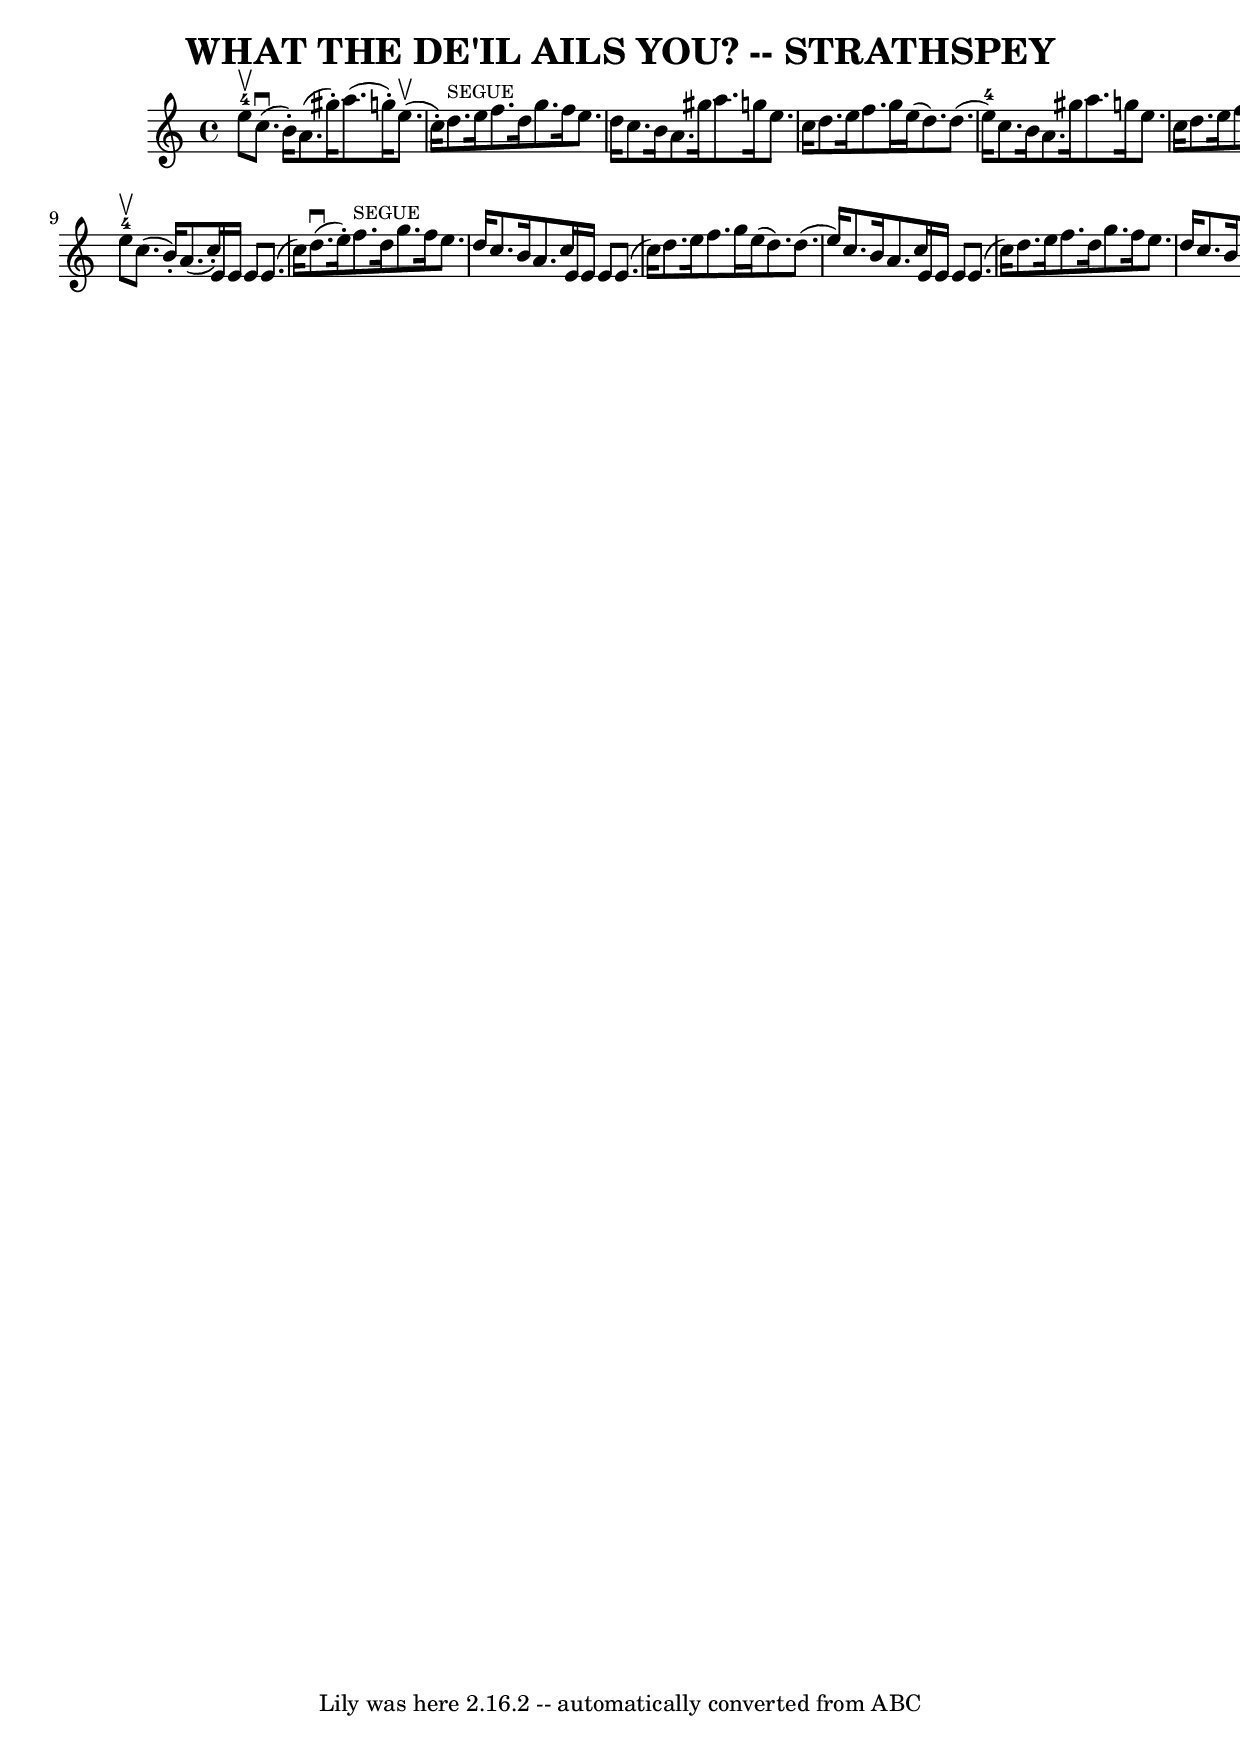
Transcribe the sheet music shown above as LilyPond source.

\version "2.16.2"
\include "Mammoth.ily"
\header {
  %% book = "Ryan's Mammoth Collection of Fiddle Tunes"
  composer = ""
  crossRefNumber = "1"
  footnotes = ""
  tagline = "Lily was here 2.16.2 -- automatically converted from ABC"
  title = "WHAT THE DE'IL AILS YOU? -- STRATHSPEY"

}
voicedefault =  {


  \override Staff.TimeSignature #'style = #'C
  \time 4/4 
  \key a \minor
  e''8-4^\upbow   |
  c''8. (^\downbow 
  b'16-.) a'8. (gis''16-.) a''8. (g''!16-.) e''8. (^\upbow c''16-.)   |
  d''8.^\segue e''16 f''8. d''16  
  g''8. f''16 e''8. d''16    |
  c''8. b'16 a'8.    
  gis''16 a''8. g''!16 e''8. c''16    |
  d''8. e''16    
  f''8. g''16 e''16 (d''8.) d''8. (e''16-4)   |
  
  c''8. b'16 a'8. gis''16 a''8. g''!16 e''8. c''16     |
  d''8. e''16 f''8. d''16 g''8. f''16 e''8. d''16  |
  c''8. b'16 a'8. gis''16 a''8. g''!16 e''8.    
  c''16    |
  d''8. e''16 f''8. g''16 e''16 (c''8.)   
  c''8    \bar "|." e''8-4^\upbow   |
  c''8. (b'16-.)   
  a'8. (c''16-.) e'16 e'16 e'8 e'8. (c''16)   |
  
  d''8. (^\downbow e''16-.) f''8.^\segue d''16 g''8. f''16    
  e''8. d''16    |
  c''8. b'16 a'8. c''16 e'16 e'16   
  e'8 e'8. (c''16)   |
  d''8. e''16 f''8. g''16    
  e''16 (d''8.) d''8. (e''16)   |
  c''8. b'16 a'8.  
  c''16 e'16 e'16 e'8 e'8. (c''16)   |
  d''8.    
  e''16 f''8. d''16 g''8. f''16 e''8. d''16    |
  
  c''8. b'16 a'8. c''16 e'16 e'16 e'8 e'8. (c''16)    |
  d''8. e''16 f''8. g''16 e''16 (c''8.) c''8    
  \bar "|."   

}

\score{
  <<

    \context Staff="default"
    {
      \voicedefault 
      
    }

  >>
  \layout {
    
  }
  \midi {
  }

}
